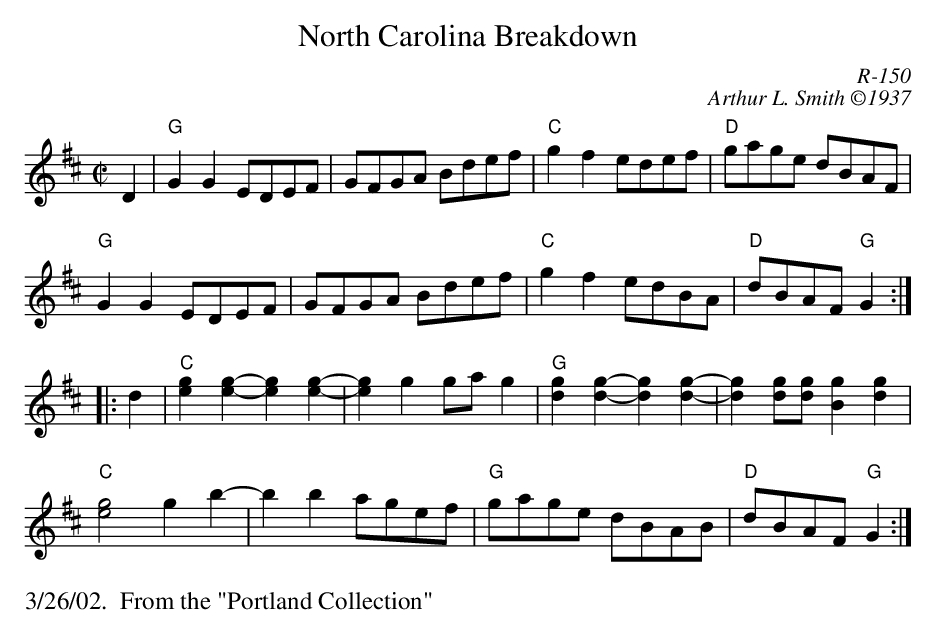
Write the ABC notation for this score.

X:1
T: North Carolina Breakdown
C: R-150
C: Arthur L. Smith \2511937
M: C|
K: D
D2| \
"G"G2G2 EDEF| GFGA Bdef| "C"g2f2 edef| "D"gage dBAF|
"G"G2G2 EDEF| GFGA Bdef| "C"g2f2 edBA| "D"dBAF "G"G2 :|
|: d2| \
"C"[e2g2][e2-g2-] [e2g2][e2-g2-]| [e2g2]g2 gag2| \
   "G"[d2g2][d2-g2-] [d2g2][d2-g2-]| [d2g2][dg][dg] [B2g2][d2g2]|
"C"[e4g4] g2b2-| b2b2 agef| "G"gage dBAB| "D"dBAF "G"G2 :|
